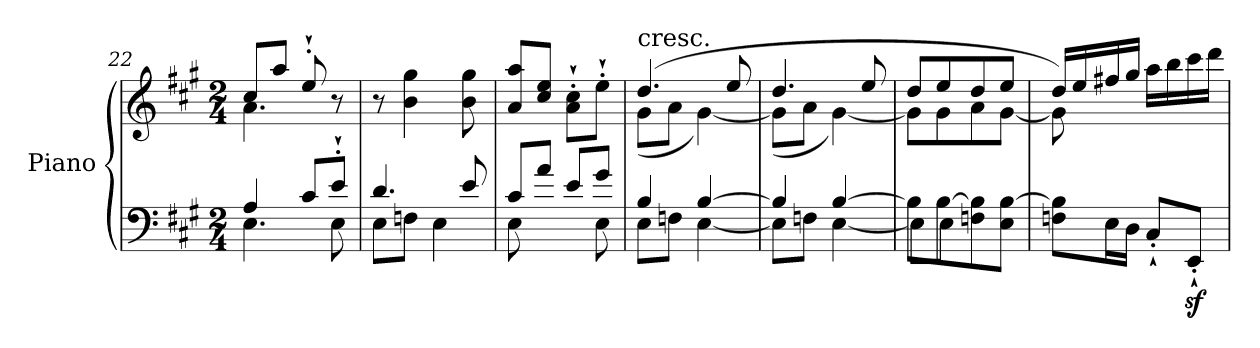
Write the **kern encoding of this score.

**kern	**kern
*part1	*part1
*staff2	*staff1
*I"Piano	*
*I'Pno	*
*clefF4	*clefG2
*k[f#c#g#]	*k[f#c#g#]
*A:	*A:
*M2/4	*M2/4
=22	=22
*^	*^
4A/	4.E\	8cc#/L	4.a\
.	.	8aa/J	.
8c#/L	.	8ee'`/	.
8e'`/J	8E\	8r	8ryy
*	*	*v	*v
=23	=23	=23
4.d/	8E\L	8r
.	8Fn\J	4b\ 4gg#\
.	4E\	.
8e/	.	8b\ 8gg#\
=24	=24	=24
8c#/L	8E\	8a/ 8aa/L
8a/J	4ryy	8cc#/ 8ee/J
8e/L	.	8a\'` 8cc#\'`L
8g#/J	8E\	8ee'`\J
!!LO:PB:g=z
=25	=25	=25
*	*	*^
!	!	!LO:TX:a:t=cresc.	!
4B/	8E\L	(>4.dd/	(<8g#\L
.	8Fn\J	.	8a\J
[4B/	[4E\	.	[4g#\)
.	.	8ee/	.
=26	=26	=26	=26
4B/]	8E\L]	4.dd/	(<8g#\L]
.	8Fn\J	.	8a\J
[4B/	[4E\	.	[4g#\)
.	.	8ee/	.
=27	=27	=27	=27
8B\L]	8E\L]	8dd/L	8g#\L]
[8B\	8E\J	8ee/	8g#\
8Fn\ 8B\]	4ryy	8dd/	8a\
8E\ [8B\J	.	8ee/J	[8g#\J
*v	*v	*	*
=28	=28	=28
8Fn\ 8B\]L	16dd/LL)	8g#\]
.	16ee/	.
16E\L	16ff#X/	4.ryy
16D\JJ	16gg#/JJ	.
8C#'`/L	16aa\LL	.
.	16bb\	.
8EEz<'`/J	16ccc#\	.
.	16ddd\JJ	.
*	*v	*v
=	=
*-	*-
